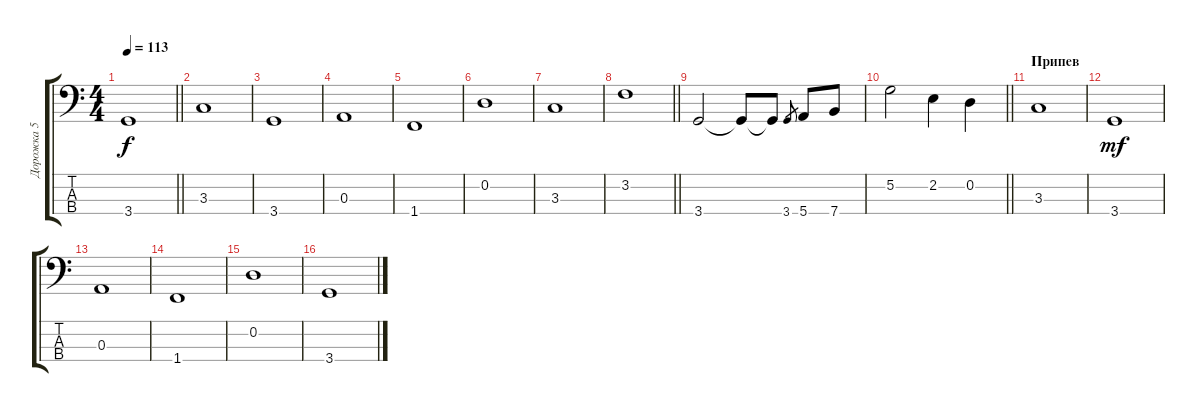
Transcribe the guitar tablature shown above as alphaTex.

\track ("Дорожка 5" "Дорожка 5") {instrument acousticbass}
\staff {score tabs}
\tuning (G2 D2 A1 E1) {hide}
\ts (4 4)
\tempo 113
\clef f4
\barLineRight lightlight
\ks c
3.4.1{dy f} |
3.3.1 |
3.4.1 |
0.3.1 |
1.4.1 |
0.2.1 |
3.3.1 |
\barLineRight lightlight
3.2.1 |
3.4.2 3.4{t}.8 3.4{t}.8 3.4.8{gr} 5.4.8 7.4.8 |
\barLineRight lightlight
5.2.2 2.2.4 0.2.4 |
\section ("" "Припев")
3.3.1 |
3.4.1{dy mf} |
0.3.1 |
1.4.1 |
0.2.1 |
3.4.1
